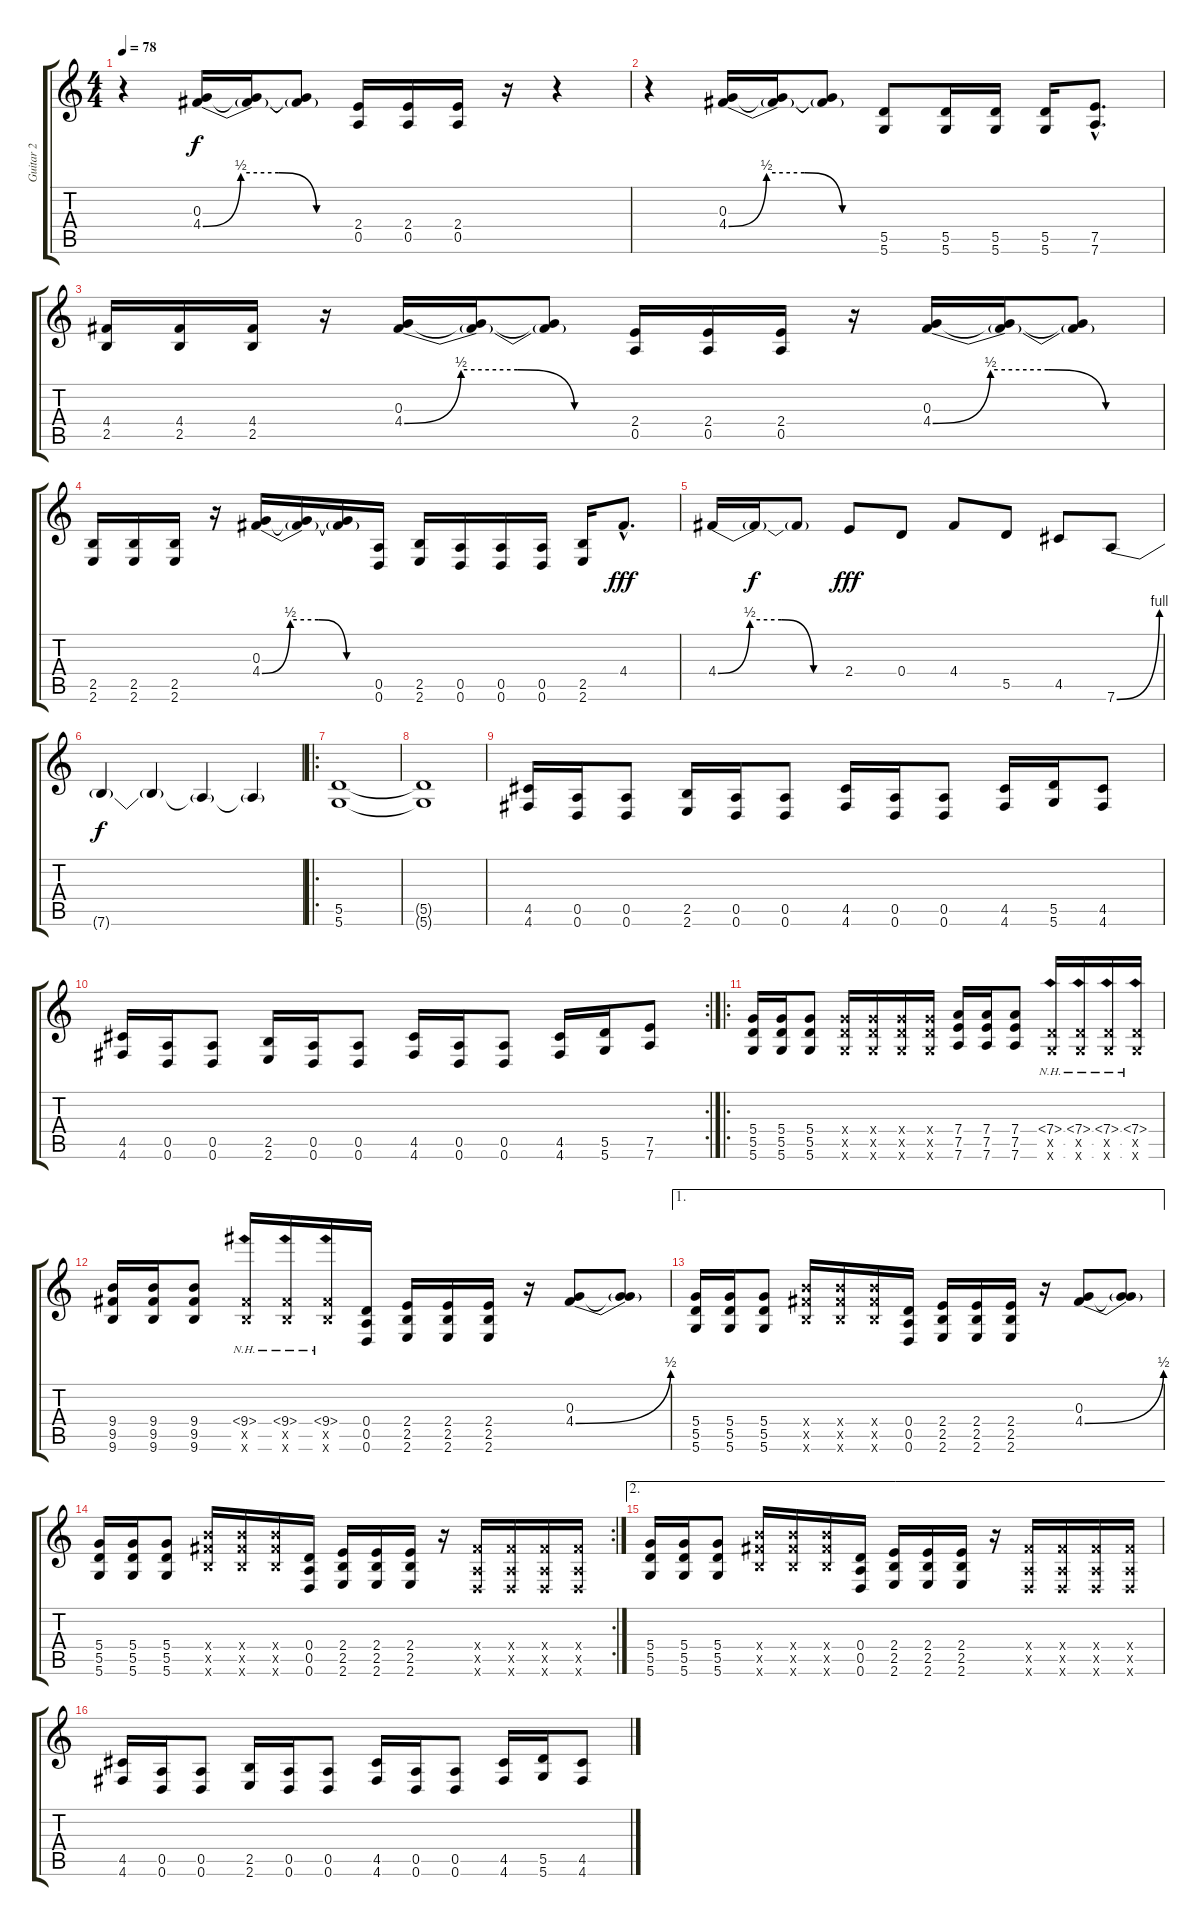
\track ("Guitar 2" "Guitar 2") {instrument overdrivenguitar}
\staff {score tabs}
\tuning (E4 B3 G3 D3 A2 D2) {hide}
\ts (4 4)
\tempo 78
\clef g2
\ks c
r.4{dy f balance 0 instrument overdrivenguitar} (0.3 4.4{be (custom 0 0 15 2 30 2 45 0 60 0)}).16 (0.3{t} 4.4{t}).16 (0.3{t} 4.4{t}).8 (2.4 0.5).16 (2.4 0.5).16 (2.4 0.5).16 r.16 r.4 |
r.4 (0.3 4.4{be (custom 0 0 15 2 30 2 45 0 60 0)}).16 (0.3{t} 4.4{t}).16 (0.3{t} 4.4{t}).8 (5.5 5.6).8 (5.5 5.6).16 (5.5 5.6).16 (5.5 5.6).16 (7.5{hac} 7.6{hac}).8{d} |
(4.4 2.5).16{balance 8} (4.4 2.5).16 (4.4 2.5).16 r.16 (0.3 4.4{be (custom 0 0 15 2 30 2 45 0 60 0)}).16 (0.3{t} 4.4{t}).16 (0.3{t} 4.4{t}).8 (2.4 0.5).16 (2.4 0.5).16 (2.4 0.5).16 r.16 (0.3 4.4{be (custom 0 0 15 2 30 2 45 0 60 0)}).16 (0.3{t} 4.4{t}).16 (0.3{t} 4.4{t}).8 |
(2.5 2.6).16 (2.5 2.6).16 (2.5 2.6).16 r.16 (0.3 4.4{be (custom 0 0 15 2 30 2 45 0 60 0)}).16 (0.3{t} 4.4{t}).16 (0.3{t} 4.4{t}).16 (0.5 0.6).16 (2.5 2.6).16 (0.5 0.6).16 (0.5 0.6).16 (0.5 0.6).16 (2.5 2.6).16 4.4{hac}.8{d dy fff} |
4.4{be (custom 0 0 15 2 30 2 45 0 60 0)}.16 4.4{t}.16{dy f} 4.4{t}.8 2.4.8{dy fff} 0.4.8 4.4.8 5.5.8 4.5.8 7.6{be (bend 0 0 60 4)}.8 |
7.6{t}.4{dy f} 7.6{t}.4 7.6{t}.4 7.6{t}.4 |
\ro
(5.5 5.6).1 |
(5.5{t} 5.6{t}).1 |
(4.5 4.6).16 (0.5 0.6).16 (0.5 0.6).8 (2.5 2.6).16 (0.5 0.6).16 (0.5 0.6).8 (4.5 4.6).16 (0.5 0.6).16 (0.5 0.6).8 (4.5 4.6).16 (5.5 5.6).16 (4.5 4.6).8 |
\rc 2
(4.5 4.6).16 (0.5 0.6).16 (0.5 0.6).8 (2.5 2.6).16 (0.5 0.6).16 (0.5 0.6).8 (4.5 4.6).16 (0.5 0.6).16 (0.5 0.6).8 (4.5 4.6).16 (5.5 5.6).16 (7.5 7.6).8 |
\ro
(5.4 5.5 5.6).16 (5.4 5.5 5.6).16 (5.4 5.5 5.6).8 (5.4{x} 5.5{x} 5.6{x}).16 (5.4{x} 5.5{x} 5.6{x}).16 (5.4{x} 5.5{x} 5.6{x}).16 (5.4{x} 5.5{x} 5.6{x}).16 (7.4 7.5 7.6).16 (7.4 7.5 7.6).16 (7.4 7.5 7.6).8 (7.4{nh} 5.5{x} 5.6{x}).16 (7.4{nh} 5.5{x} 5.6{x}).16 (7.4{nh} 5.5{x} 5.6{x}).16 (7.4{nh} 5.5{x} 5.6{x}).16 |
(9.4 9.5 9.6).16 (9.4 9.5 9.6).16 (9.4 9.5 9.6).8 (9.4{nh} 9.5{x} 9.6{x}).16 (9.4{nh} 9.5{x} 9.6{x}).16 (9.4{nh} 9.5{x} 9.6{x}).16 (0.4 0.5 0.6).16 (2.4 2.5 2.6).16 (2.4 2.5 2.6).16 (2.4 2.5 2.6).16 r.16 (0.3 4.4{be (bend 0 0 60 2)}).8 (0.3{t} 4.4{t}).8 |
\ae 1
(5.4 5.5 5.6).16 (5.4 5.5 5.6).16 (5.4 5.5 5.6).8 (9.4{x} 9.5{x} 9.6{x}).16 (9.4{x} 9.5{x} 9.6{x}).16 (9.4{x} 9.5{x} 9.6{x}).16 (0.4 0.5 0.6).16 (2.4 2.5 2.6).16 (2.4 2.5 2.6).16 (2.4 2.5 2.6).16 r.16 (0.3 4.4{be (bend 0 0 60 2)}).8 (0.3{t} 4.4{t}).8 |
\rc 2
(5.4 5.5 5.6).16 (5.4 5.5 5.6).16 (5.4 5.5 5.6).8 (9.4{x} 9.5{x} 9.6{x}).16 (9.4{x} 9.5{x} 9.6{x}).16 (9.4{x} 9.5{x} 9.6{x}).16 (0.4 0.5 0.6).16 (2.4 2.5 2.6).16 (2.4 2.5 2.6).16 (2.4 2.5 2.6).16 r.16 (4.4{x} 0.5{x} 0.6{x}).16 (4.4{x} 0.5{x} 0.6{x}).16 (4.4{x} 0.5{x} 0.6{x}).16 (4.4{x} 0.5{x} 0.6{x}).16 |
\ae 2
(5.4 5.5 5.6).16 (5.4 5.5 5.6).16 (5.4 5.5 5.6).8 (9.4{x} 9.5{x} 9.6{x}).16 (9.4{x} 9.5{x} 9.6{x}).16 (9.4{x} 9.5{x} 9.6{x}).16 (0.4 0.5 0.6).16 (2.4 2.5 2.6).16 (2.4 2.5 2.6).16 (2.4 2.5 2.6).16 r.16 (4.4{x} 0.5{x} 0.6{x}).16 (4.4{x} 0.5{x} 0.6{x}).16 (4.4{x} 0.5{x} 0.6{x}).16 (4.4{x} 0.5{x} 0.6{x}).16 |
(4.5 4.6).16 (0.5 0.6).16 (0.5 0.6).8 (2.5 2.6).16 (0.5 0.6).16 (0.5 0.6).8 (4.5 4.6).16 (0.5 0.6).16 (0.5 0.6).8 (4.5 4.6).16 (5.5 5.6).16 (4.5 4.6).8
